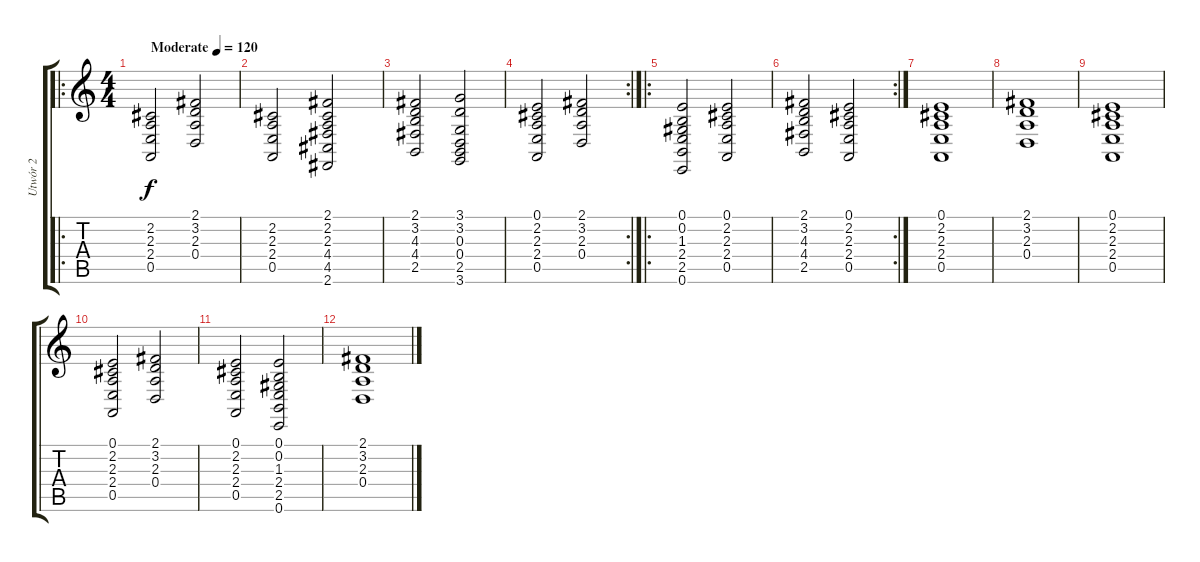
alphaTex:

\track ("Utwór 2" "Utwór 2") {instrument acousticgrandpiano}
\staff {score tabs}
\tuning (E4 B3 G3 D3 A2 E2) {hide}
\ro
\ts (4 4)
\tempo (120 "Moderate")
\clef g2
\ks c
(2.2 2.3 2.4 0.5).2{dy f instrument acousticgrandpiano} (2.1 3.2 2.3 0.4).2 |
(2.2 2.3 2.4 0.5).2 (2.1 2.2 2.3 4.4 4.5 2.6).2 |
(2.1 3.2 4.3 4.4 2.5).2 (3.1 3.2 0.3 0.4 2.5 3.6).2 |
\rc 2
(0.1 2.2 2.3 2.4 0.5).2 (2.1 3.2 2.3 0.4).2 |
\ro
(0.1 0.2 1.3 2.4 2.5 0.6).2 (0.1 2.2 2.3 2.4 0.5).2 |
\rc 2
(2.1 3.2 4.3 4.4 2.5).2 (0.1 2.2 2.3 2.4 0.5).2 |
(0.1 2.2 2.3 2.4 0.5).1 |
(2.1 3.2 2.3 0.4).1 |
(0.1 2.2 2.3 2.4 0.5).1 |
(0.1 2.2 2.3 2.4 0.5).2 (2.1 3.2 2.3 0.4).2 |
(0.1 2.2 2.3 2.4 0.5).2 (0.1 0.2 1.3 2.4 2.5 0.6).2 |
(2.1 3.2 2.3 0.4).1
